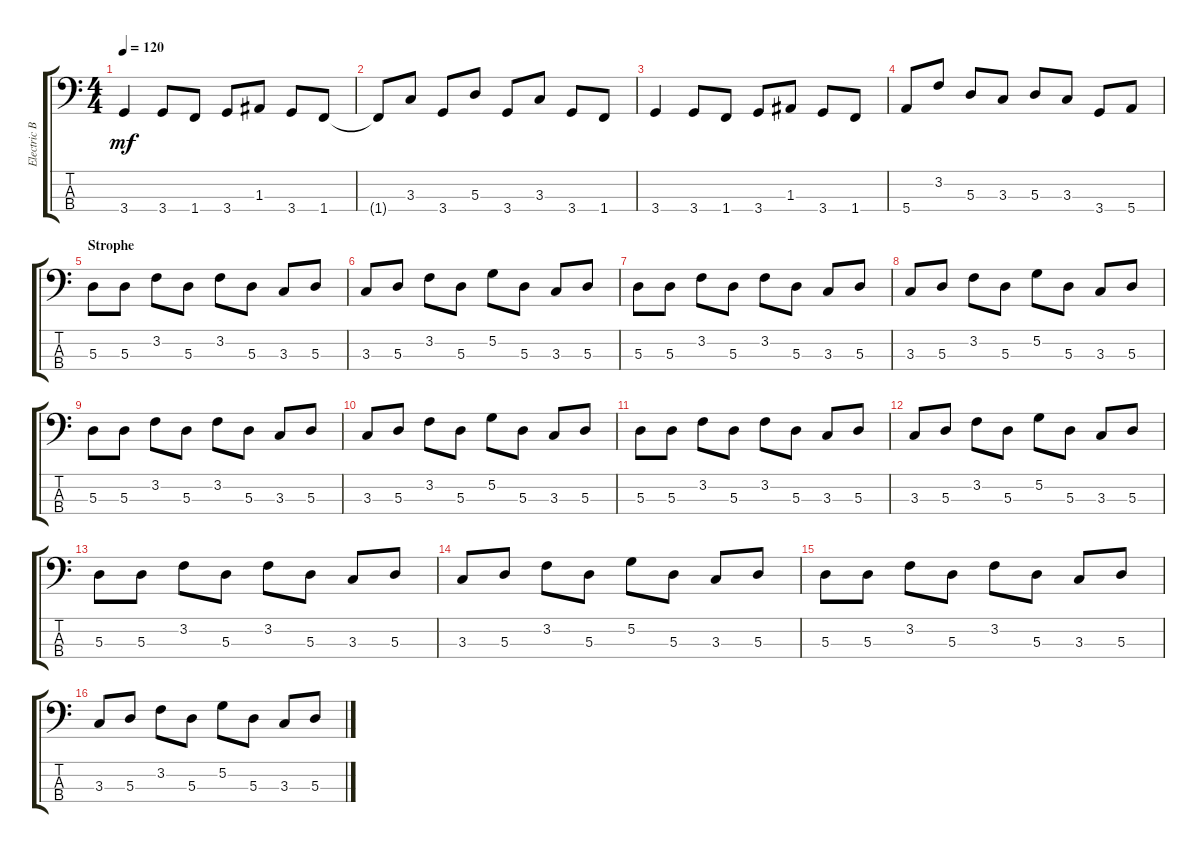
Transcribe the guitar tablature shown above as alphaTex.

\track ("Electric Bass" "Electric B") {instrument electricbassfinger}
\staff {score tabs}
\tuning (G2 D2 A1 E1) {hide}
\ts (4 4)
\tempo 120
\clef f4
\ks c
3.4.4{dy mf} 3.4.8 1.4.8 3.4.8 1.3.8 3.4.8 1.4.8 |
1.4{t}.8 3.3.8 3.4.8 5.3.8 3.4.8 3.3.8 3.4.8 1.4.8 |
3.4.4 3.4.8 1.4.8 3.4.8 1.3.8 3.4.8 1.4.8 |
5.4.8 3.2.8 5.3.8 3.3.8 5.3.8 3.3.8 3.4.8 5.4.8 |
\section ("" "Strophe")
5.3.8 5.3.8 3.2.8 5.3.8 3.2.8 5.3.8 3.3.8 5.3.8 |
3.3.8 5.3.8 3.2.8 5.3.8 5.2.8 5.3.8 3.3.8 5.3.8 |
5.3.8 5.3.8 3.2.8 5.3.8 3.2.8 5.3.8 3.3.8 5.3.8 |
3.3.8 5.3.8 3.2.8 5.3.8 5.2.8 5.3.8 3.3.8 5.3.8 |
5.3.8 5.3.8 3.2.8 5.3.8 3.2.8 5.3.8 3.3.8 5.3.8 |
3.3.8 5.3.8 3.2.8 5.3.8 5.2.8 5.3.8 3.3.8 5.3.8 |
5.3.8 5.3.8 3.2.8 5.3.8 3.2.8 5.3.8 3.3.8 5.3.8 |
3.3.8 5.3.8 3.2.8 5.3.8 5.2.8 5.3.8 3.3.8 5.3.8 |
5.3.8 5.3.8 3.2.8 5.3.8 3.2.8 5.3.8 3.3.8 5.3.8 |
3.3.8 5.3.8 3.2.8 5.3.8 5.2.8 5.3.8 3.3.8 5.3.8 |
5.3.8 5.3.8 3.2.8 5.3.8 3.2.8 5.3.8 3.3.8 5.3.8 |
3.3.8 5.3.8 3.2.8 5.3.8 5.2.8 5.3.8 3.3.8 5.3.8
